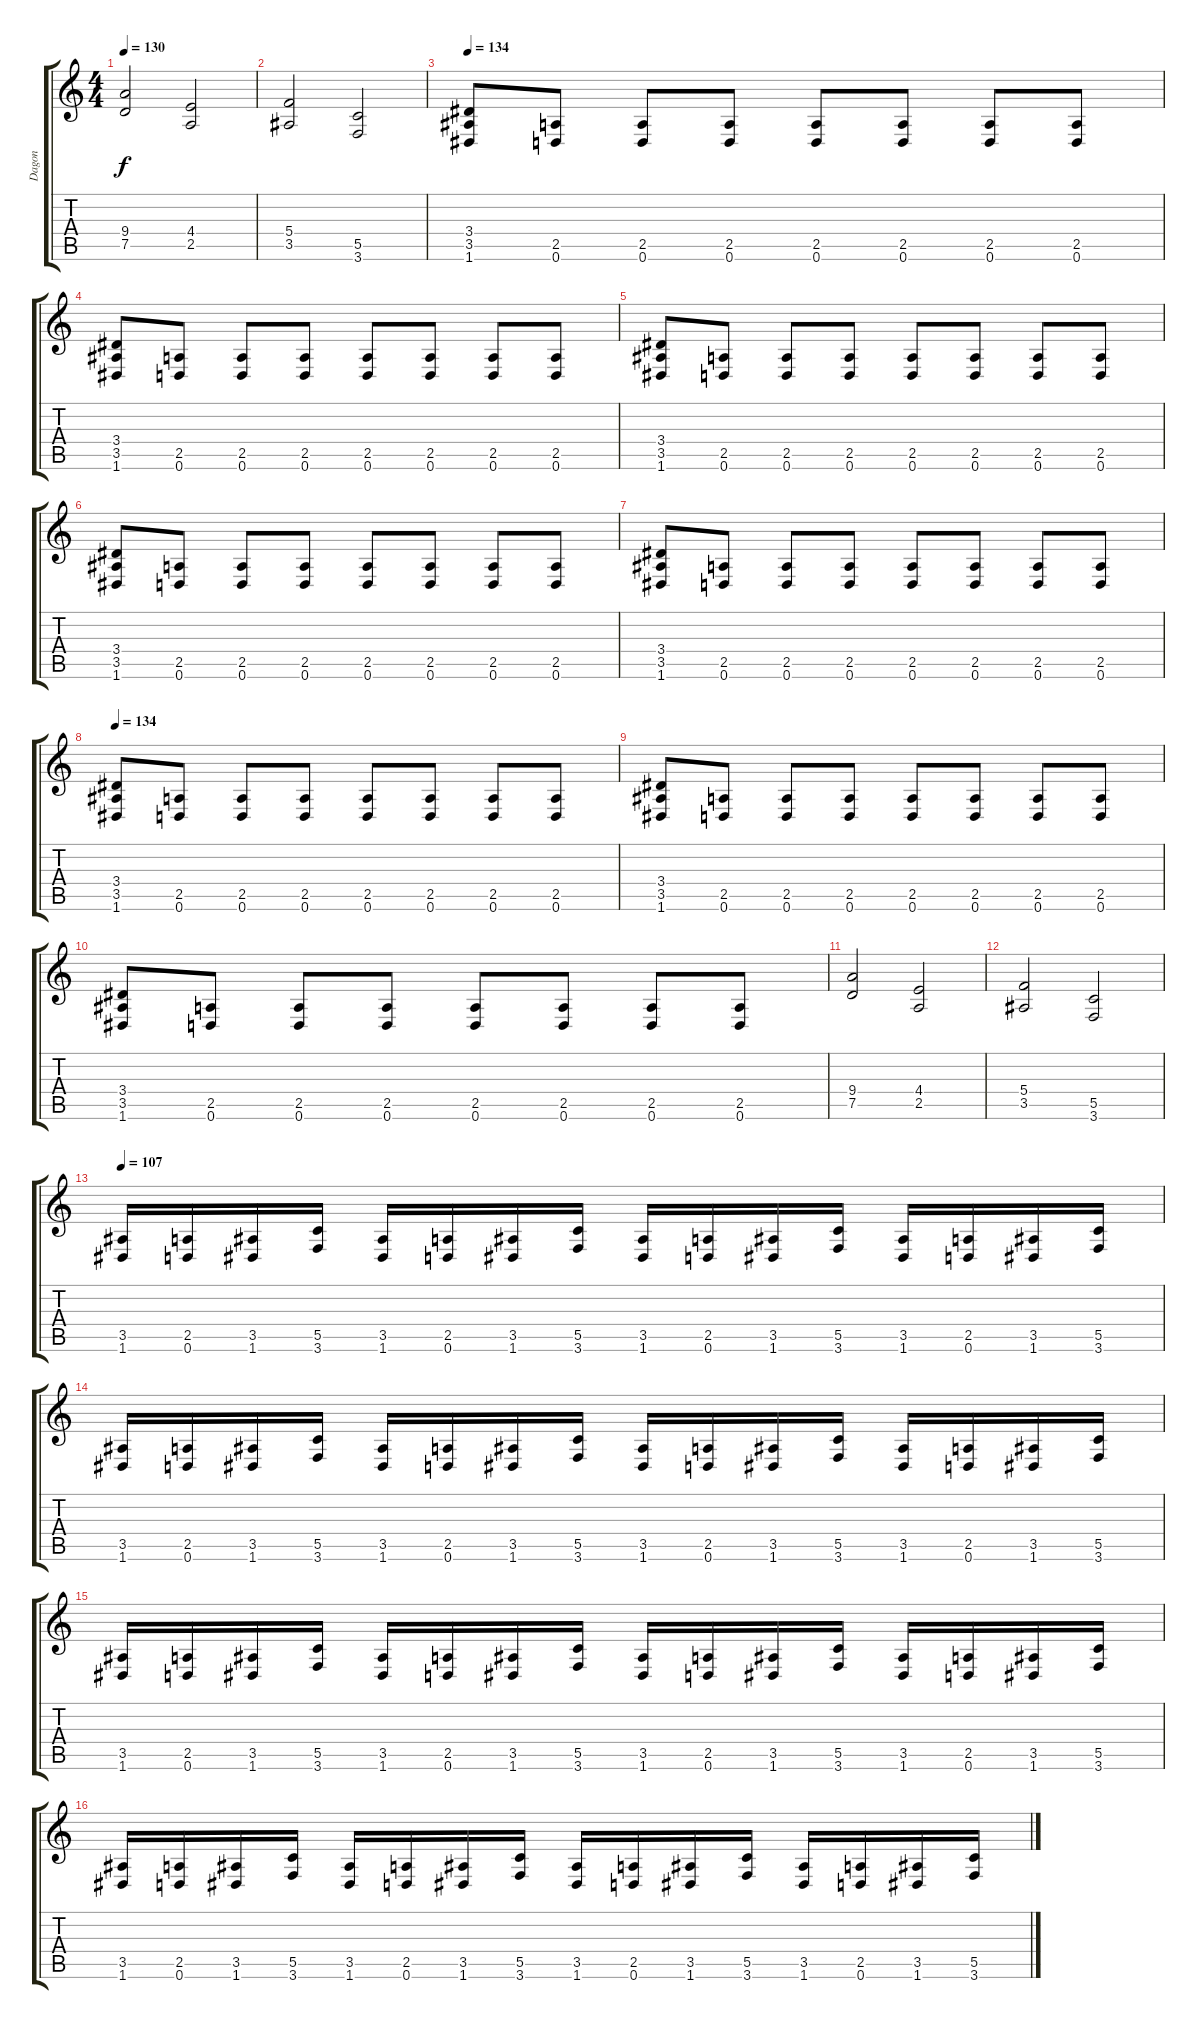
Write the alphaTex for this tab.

\track ("Dagon" "Dagon") {instrument distortionguitar}
\staff {score tabs}
\tuning (D4 A3 F3 C3 G2 D2) {hide}
\ts (4 4)
\tempo 130
\clef g2
\ks c
(9.4 7.5).2{dy f} (4.4 2.5).2 |
(5.4 3.5).2 (5.5 3.6).2 |
\tempo 134
(3.4 3.5 1.6).8 (2.5 0.6).8 (2.5 0.6).8 (2.5 0.6).8 (2.5 0.6).8 (2.5 0.6).8 (2.5 0.6).8 (2.5 0.6).8 |
(3.4 3.5 1.6).8 (2.5 0.6).8 (2.5 0.6).8 (2.5 0.6).8 (2.5 0.6).8 (2.5 0.6).8 (2.5 0.6).8 (2.5 0.6).8 |
(3.4 3.5 1.6).8 (2.5 0.6).8 (2.5 0.6).8 (2.5 0.6).8 (2.5 0.6).8 (2.5 0.6).8 (2.5 0.6).8 (2.5 0.6).8 |
(3.4 3.5 1.6).8 (2.5 0.6).8 (2.5 0.6).8 (2.5 0.6).8 (2.5 0.6).8 (2.5 0.6).8 (2.5 0.6).8 (2.5 0.6).8 |
(3.4 3.5 1.6).8 (2.5 0.6).8 (2.5 0.6).8 (2.5 0.6).8 (2.5 0.6).8 (2.5 0.6).8 (2.5 0.6).8 (2.5 0.6).8 |
\tempo 134
(3.4 3.5 1.6).8 (2.5 0.6).8 (2.5 0.6).8 (2.5 0.6).8 (2.5 0.6).8 (2.5 0.6).8 (2.5 0.6).8 (2.5 0.6).8 |
(3.4 3.5 1.6).8 (2.5 0.6).8 (2.5 0.6).8 (2.5 0.6).8 (2.5 0.6).8 (2.5 0.6).8 (2.5 0.6).8 (2.5 0.6).8 |
(3.4 3.5 1.6).8 (2.5 0.6).8 (2.5 0.6).8 (2.5 0.6).8 (2.5 0.6).8 (2.5 0.6).8 (2.5 0.6).8 (2.5 0.6).8 |
(9.4 7.5).2 (4.4 2.5).2 |
(5.4 3.5).2 (5.5 3.6).2 |
\tempo 107
(3.5 1.6).16 (2.5 0.6).16 (3.5 1.6).16 (5.5 3.6).16 (3.5 1.6).16 (2.5 0.6).16 (3.5 1.6).16 (5.5 3.6).16 (3.5 1.6).16 (2.5 0.6).16 (3.5 1.6).16 (5.5 3.6).16 (3.5 1.6).16 (2.5 0.6).16 (3.5 1.6).16 (5.5 3.6).16 |
(3.5 1.6).16 (2.5 0.6).16 (3.5 1.6).16 (5.5 3.6).16 (3.5 1.6).16 (2.5 0.6).16 (3.5 1.6).16 (5.5 3.6).16 (3.5 1.6).16 (2.5 0.6).16 (3.5 1.6).16 (5.5 3.6).16 (3.5 1.6).16 (2.5 0.6).16 (3.5 1.6).16 (5.5 3.6).16 |
(3.5 1.6).16 (2.5 0.6).16 (3.5 1.6).16 (5.5 3.6).16 (3.5 1.6).16 (2.5 0.6).16 (3.5 1.6).16 (5.5 3.6).16 (3.5 1.6).16 (2.5 0.6).16 (3.5 1.6).16 (5.5 3.6).16 (3.5 1.6).16 (2.5 0.6).16 (3.5 1.6).16 (5.5 3.6).16 |
(3.5 1.6).16 (2.5 0.6).16 (3.5 1.6).16 (5.5 3.6).16 (3.5 1.6).16 (2.5 0.6).16 (3.5 1.6).16 (5.5 3.6).16 (3.5 1.6).16 (2.5 0.6).16 (3.5 1.6).16 (5.5 3.6).16 (3.5 1.6).16 (2.5 0.6).16 (3.5 1.6).16 (5.5 3.6).16
